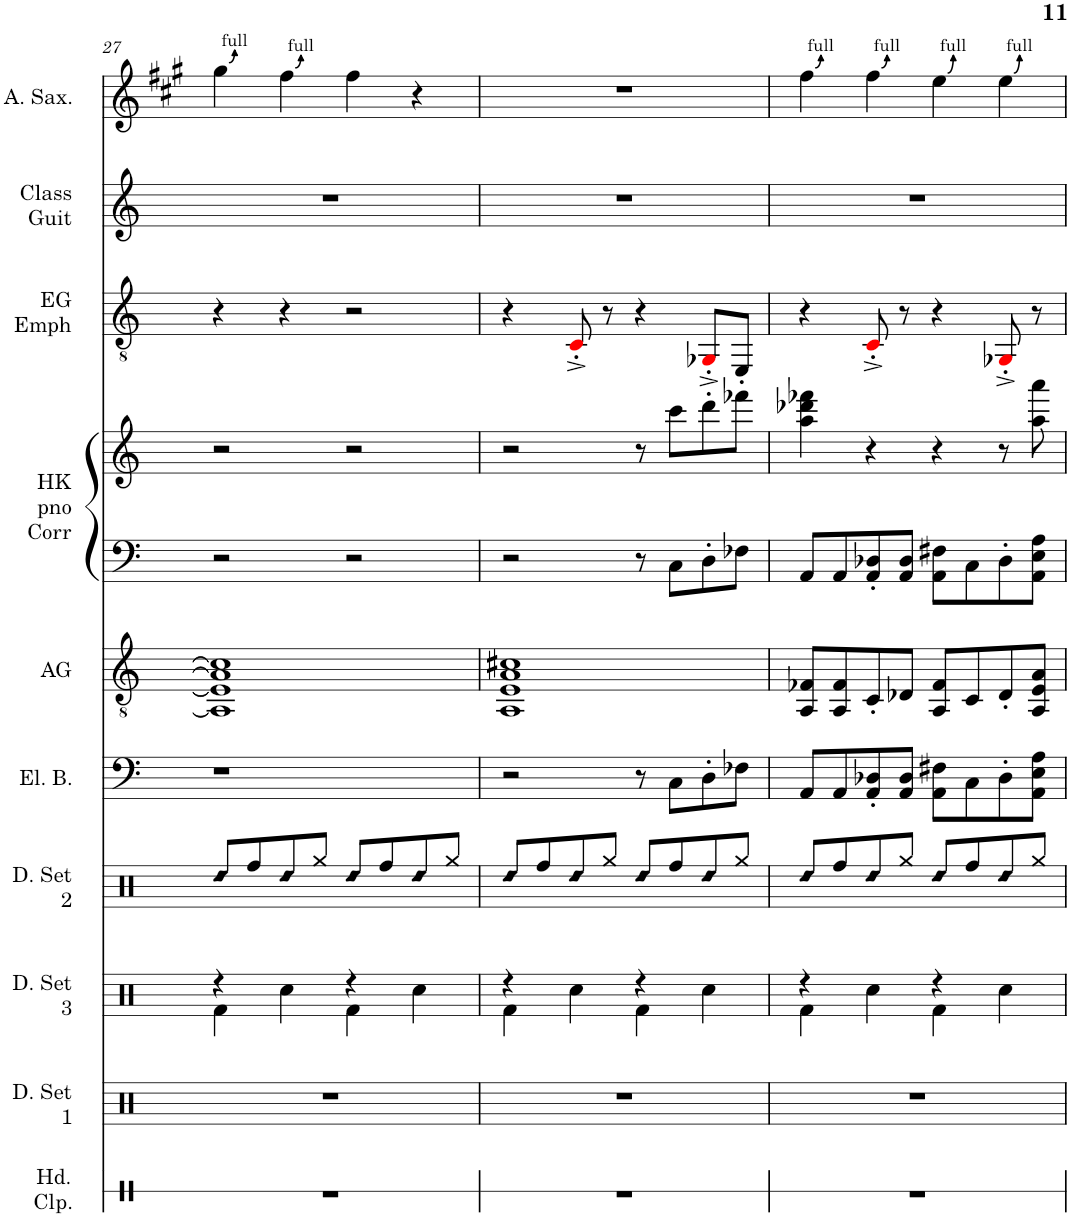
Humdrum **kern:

**kern	**kern	**kern	**kern	**kern	**kern	**kern	**kern	**kern	**kern	**kern
*part10	*part9	*part8	*part7	*part6	*part5	*part4	*part4	*part3	*part2	*part1
*staff11	*staff10	*staff9	*staff8	*staff7	*staff6	*staff5	*staff4	*staff3	*staff2	*staff1
*I"Hd.  Clp	*I"D. Set 1	*I"D. Set 3	*I"D. Set 2	*I"El. B.	*I"AG	*I"HK pno Corr	*	*I"EG Emph	*I"Class Guit	*I"A. Sax.
*I'Hd.  Clp.	*I'D. Set 1	*I'D. Set 3	*I'D. Set 2	*I'El. B.	*I'AG	*I'HK pno Corr	*	*I'EG Emph	*I'Class Guit	*I'A. Sax.
!!LO:PB:g=z
*clefX	*clefX	*clefX	*clefX	*clefF4	*clefGv2	*clefF4	*clefG2	*clefGv2	*clefG2	*clefG2
*	*	*	*	*Trd7c12	*	*	*	*	*	*Trd5c9
*k[]	*k[]	*k[]	*k[]	*k[]	*k[]	*k[]	*k[]	*k[]	*k[]	*k[f#c#g#]
*M4/4	*M4/4	*M4/4	*M4/4	*M4/4	*M4/4	*M4/4	*M4/4	*M4/4	*M4/4	*M4/4
=27	=27	=27	=27	=27	=27	=27	=27	=27	=27	=27
*	*	*^	*	*	*	*	*	*	*	*
!	!	!	!	!LO:N:head=diamond	!	!	!	!	!	!	!
1r	1r	4r	4Rf\	8Rdd/L	1r	1AA] 1E] 1A] 1c#]	2r	2r	4r	1r	4gg#\
.	.	.	.	8Rff/	.	.	.	.	.	.	.
!	!	!	!	!LO:N:head=diamond	!	!	!	!	!	!	!
.	.	4Rcc\	4ryy	8Rdd/	.	.	.	.	4r	.	4ff#\
.	.	.	.	8Rgg/J	.	.	.	.	.	.	.
!	!	!	!	!LO:N:head=diamond	!	!	!	!	!	!	!
.	.	4r	4Rf\	8Rdd/L	.	.	2r	2r	2r	.	4ff#\
.	.	.	.	8Rff/	.	.	.	.	.	.	.
!	!	!	!	!LO:N:head=diamond	!	!	!	!	!	!	!
.	.	4Rcc\	4ryy	8Rdd/	.	.	.	.	.	.	4r
.	.	.	.	8Rgg/J	.	.	.	.	.	.	.
=28	=28	=28	=28	=28	=28	=28	=28	=28	=28	=28	=28
!	!	!	!	!LO:N:head=diamond	!	!	!	!	!	!	!
1r	1r	4r	4Rf\	8Rdd/L	2r	1AA 1E 1A 1c#X	2r	2r	4r	1r	1r
.	.	.	.	8Rff/	.	.	.	.	.	.	.
!	!	!	!	!LO:N:head=diamond	!	!	!	!	!	!	!
.	.	4Rcc\	4ryy	8Rdd/	.	.	.	.	8C'^i/	.	.
.	.	.	.	8Rgg/J	.	.	.	.	8r	.	.
!	!	!	!	!LO:N:head=diamond	!	!	!	!	!	!	!
.	.	4r	4Rf\	8Rdd/L	8r	.	8r	8r	4r	.	.
.	.	.	.	8Rff/	8C\L	.	8C\L	8ccc\L	.	.	.
!	!	!	!	!LO:N:head=diamond	!	!	!	!	!	!	!
.	.	4Rcc\	4ryy	8Rdd/	8D'\	.	8D'\	8ddd'\	8GG-X'^i/L	.	.
.	.	.	.	8Rgg/J	8F-X\J	.	8F-X\J	8fff-X\J	8EE'/J	.	.
=29	=29	=29	=29	=29	=29	=29	=29	=29	=29	=29	=29
!	!	!	!	!LO:N:head=diamond	!	!	!	!	!	!	!
1r	1r	4r	4Rf\	8Rdd/L	8AA/L	8AA/ 8F-X/L	8AA/L	4aa\ 4ddd-X\ 4fff-X\	4r	1r	4ff#\
.	.	.	.	8Rff/	8AA/	8AA/ 8F-/	8AA/	.	.	.	.
!	!	!	!	!LO:N:head=diamond	!	!	!	!	!	!	!
.	.	4Rcc\	4ryy	8Rdd/	8AA/' 8D-X/'	8C'/	8AA/' 8D-X/'	4r	8C'^i/	.	4ff#\
.	.	.	.	8Rgg/J	8AA/ 8D-/J	8D-X/J	8AA/ 8D-/J	.	8r	.	.
!	!	!	!	!LO:N:head=diamond	!	!	!	!	!	!	!
.	.	4r	4Rf\	8Rdd/L	8AA\ 8F#X\L	8AA/ 8F-/L	8AA\ 8F#X\L	4r	4r	.	4ee\
.	.	.	.	8Rff/	8C\	8C/	8C\	.	.	.	.
!	!	!	!	!LO:N:head=diamond	!	!	!	!	!	!	!
.	.	4Rcc\	4ryy	8Rdd/	8D-'\	8D-'/	8D-'\	8r	8GG-X'^i/	.	4ee\
.	.	.	.	8Rgg/J	8AA\ 8E\ 8A\J	8AA/ 8E/ 8A/J	8AA\ 8E\ 8A\J	8aa\ 8aaa\	8r	.	.
*	*	*v	*v	*	*	*	*	*	*	*	*
=	=	=	=	=	=	=	=	=	=	=
*-	*-	*-	*-	*-	*-	*-	*-	*-	*-	*-
